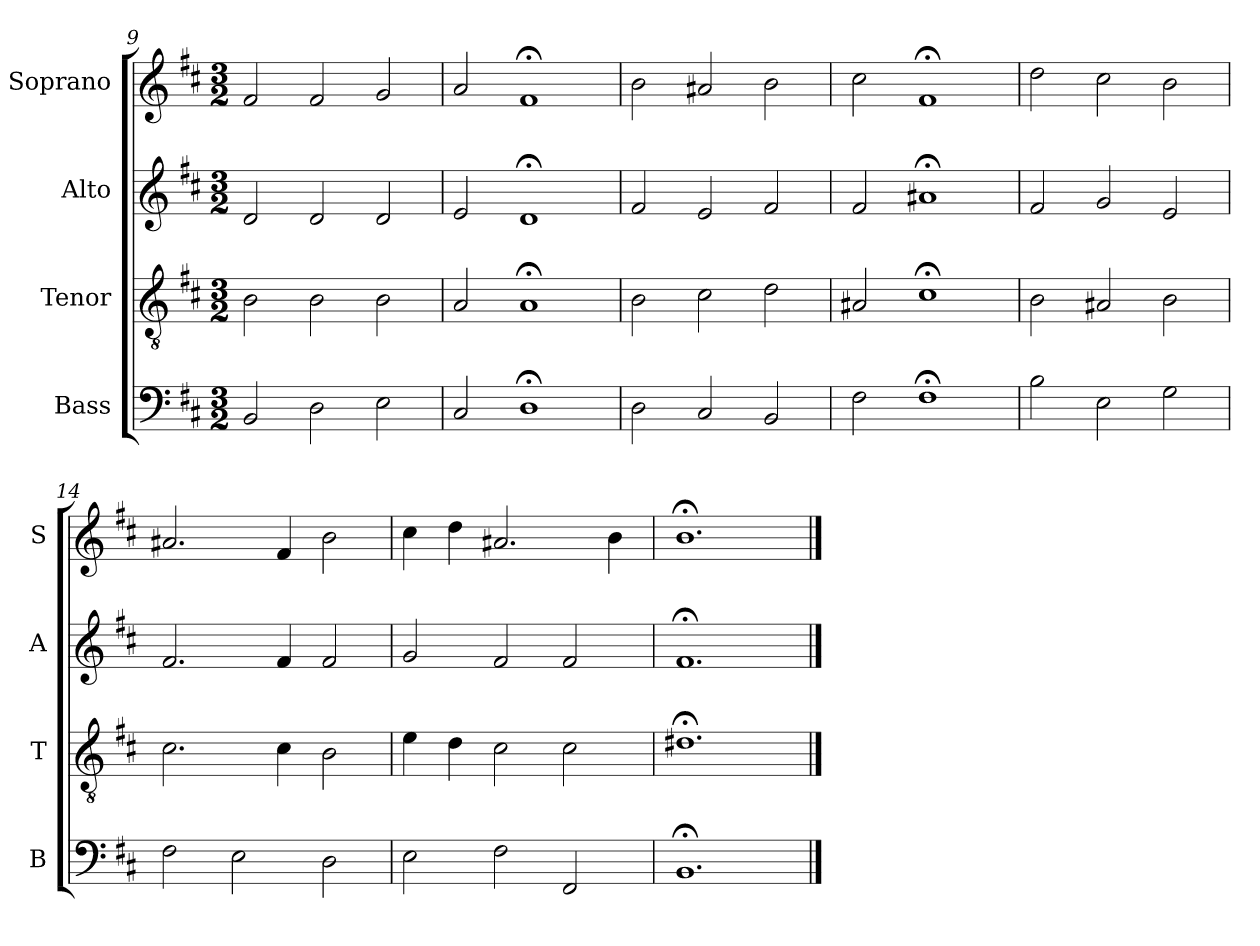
**kern	**kern	**kern	**kern
*part4	*part3	*part2	*part1
*staff4	*staff3	*staff2	*staff1
*I"Bass	*I"Tenor	*I"Alto	*I"Soprano
*I'B	*I'T	*I'A	*I'S
*clefF4	*clefGv2	*clefG2	*clefG2
*k[f#c#]	*k[f#c#]	*k[f#c#]	*k[f#c#]
*b:	*b:	*b:	*b:
*M3/2	*M3/2	*M3/2	*M3/2
=9	=9	=9	=9
2BB	2B	2d	2f#
2D	2B	2d	2f#
2E	2B	2d	2g
=10	=10	=10	=10
2C#	2A	2e	2a
1D;<	1A;<	1d;<	1f#;<
=11	=11	=11	=11
2D	2B	2f#	2b
2C#i	2c#i	2ei	2a#Xi
2BB	2d	2f#	2b
=12	=12	=12	=12
2F#	2A#X	2f#	2cc#
1F#;<	1c#;<	1a#X;<	1f#;<
=13	=13	=13	=13
2B	2B	2f#	2dd
2E	2A#X	2g	2cc#
2G	2B	2e	2b
=14	=14	=14	=14
2F#	2.c#	2.f#	2.a#X
2E	.	.	.
.	4c#	4f#	4f#
2D	2B	2f#	2b
=15	=15	=15	=15
2Ei	4ei	2gi	4cc#i
.	4d	.	4dd
2F#	2c#	2f#	2.a#X
2FF#	2c#	2f#	.
.	.	.	4b
=16	=16	=16	=16
1.BB;<	1.d#X;<	1.f#;<	1.b;<
==	==	==	==
*-	*-	*-	*-
